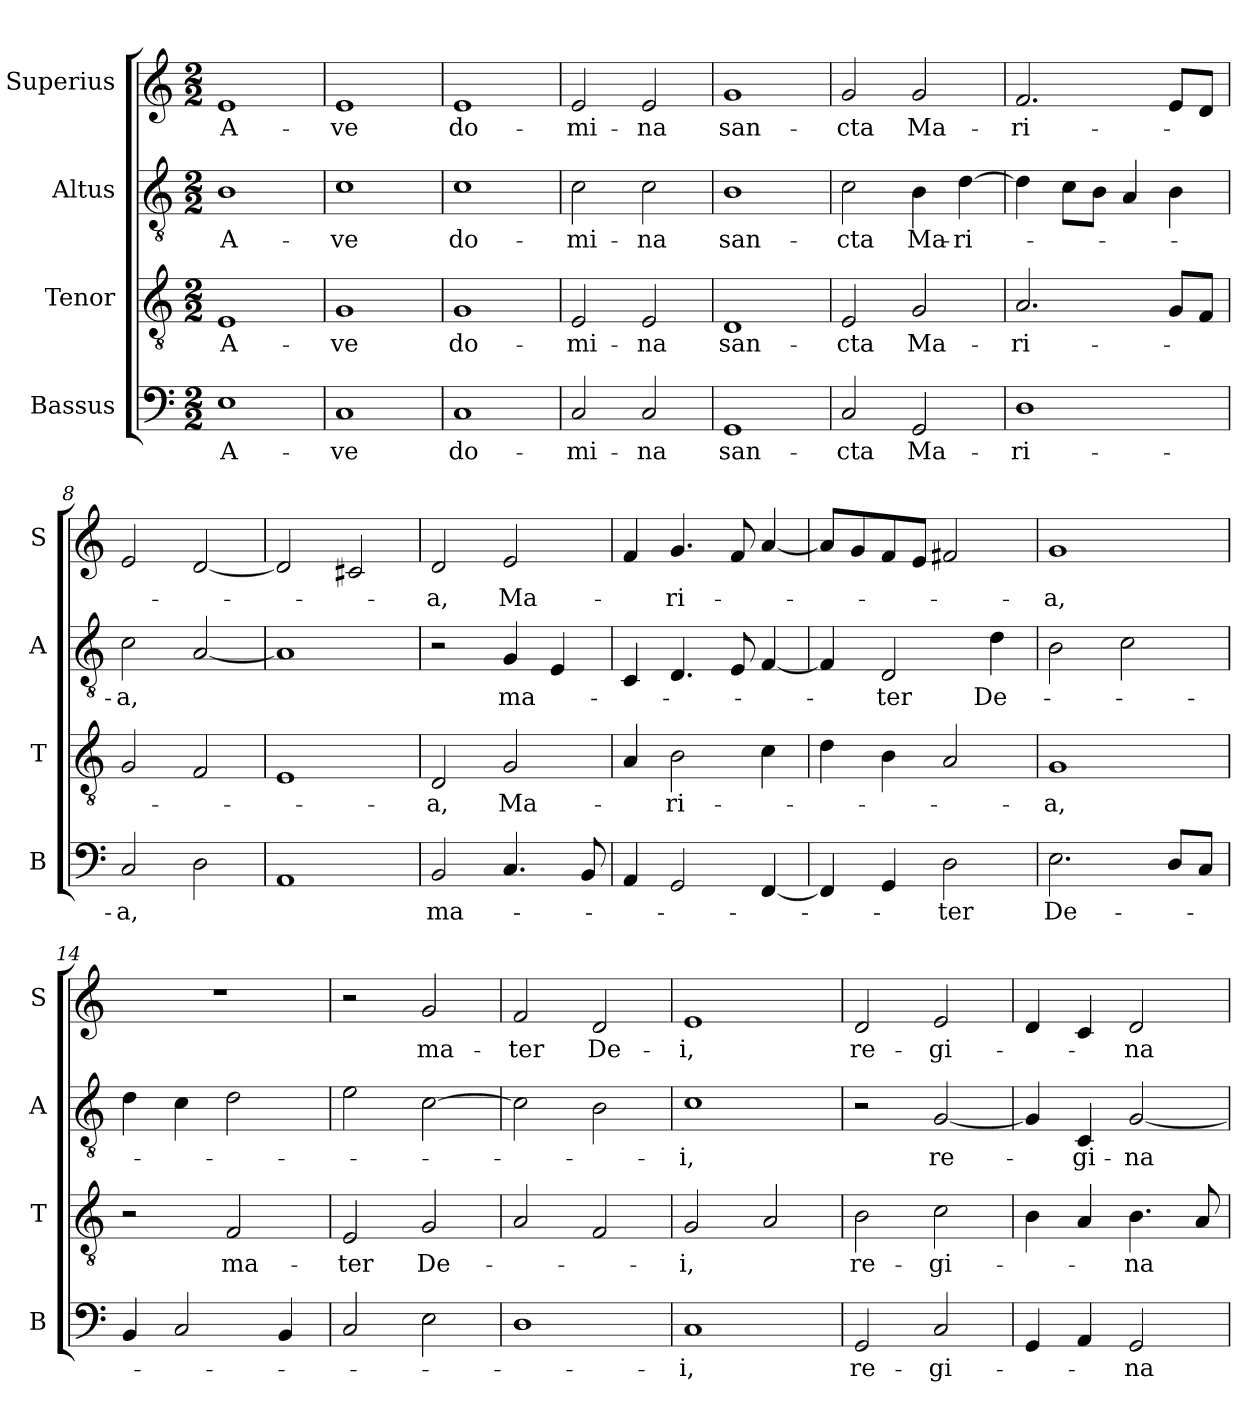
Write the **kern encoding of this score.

**kern	**text	**kern	**text	**kern	**text	**kern	**text
*part4	*part4	*part3	*part3	*part2	*part2	*part1	*part1
*staff4	*staff4	*staff3	*staff3	*staff2	*staff2	*staff1	*staff1
*I"Bassus	*	*I"Tenor	*	*I"Altus	*	*I"Superius	*
*I'B	*	*I'T	*	*I'A	*	*I'S	*
*clefF4	*	*clefGv2	*	*clefGv2	*	*clefG2	*
*k[]	*	*k[]	*	*k[]	*	*k[]	*
*M2/2	*	*M2/2	*	*M2/2	*	*M2/2	*
=1	=1	=1	=1	=1	=1	=1	=1
1E	A-	1E	A-	1B	A-	1e	A-
=2	=2	=2	=2	=2	=2	=2	=2
1C	-ve	1G	-ve	1c	-ve	1e	-ve
=3	=3	=3	=3	=3	=3	=3	=3
1C	do-	1G	do-	1c	do-	1e	do-
=4	=4	=4	=4	=4	=4	=4	=4
2C	-mi-	2E	-mi-	2c	-mi-	2e	-mi-
2C	-na	2E	-na	2c	-na	2e	-na
=5	=5	=5	=5	=5	=5	=5	=5
1GG	san-	1D	san-	1B	san-	1g	san-
=6	=6	=6	=6	=6	=6	=6	=6
2C	-cta	2E	-cta	2c	-cta	2g	-cta
2GG	Ma-	2G	Ma-	4B	Ma-	2g	Ma-
.	.	.	.	[4d	-ri-	.	.
=7	=7	=7	=7	=7	=7	=7	=7
1D	-ri-	2.A	-ri-	4d]	.	2.f	-ri-
.	.	.	.	8cL	.	.	.
.	.	.	.	8BJ	.	.	.
.	.	.	.	4A	.	.	.
.	.	8GL	.	4B	.	8eL	.
.	.	8FJ	.	.	.	8dJ	.
=8	=8	=8	=8	=8	=8	=8	=8
2C	-a,	2G	.	2c	-a,	2e	.
2D	.	2F	.	[2A	.	[2d	.
=9	=9	=9	=9	=9	=9	=9	=9
1AA	.	1E	.	1A]	.	2d]	.
.	.	.	.	.	.	2c#X	.
=10	=10	=10	=10	=10	=10	=10	=10
2BB	ma-	2D	-a,	2r	.	2d	-a,
!	!	!	!LO:LY:i	!	!	!	!LO:LY:i
4.C	.	2G	Ma-	4G	ma-	2e	Ma-
.	.	.	.	4E	.	.	.
8BB	.	.	.	.	.	.	.
=11	=11	=11	=11	=11	=11	=11	=11
4AA	.	4A	.	4C	.	4f	.
!	!	!	!LO:LY:i	!	!	!	!LO:LY:i
2GG	.	2B	-ri-	4.D	.	4.g	-ri-
.	.	.	.	8E	.	8f	.
[4FF	.	4c	.	[4F	.	[4a	.
=12	=12	=12	=12	=12	=12	=12	=12
4FF]	.	4d	.	4F]	.	8aL]	.
.	.	.	.	.	.	8g	.
4GG	.	4B	.	2D	-ter	8f	.
.	.	.	.	.	.	8eJ	.
2D	-ter	2A	.	.	.	2f#X	.
.	.	.	.	4d	De-	.	.
=13	=13	=13	=13	=13	=13	=13	=13
!	!	!	!LO:LY:i	!	!	!	!LO:LY:i
2.E	De-	1G	a,	2B	.	1g	a,
.	.	.	.	2c	.	.	.
8DL	.	.	.	.	.	.	.
8CJ	.	.	.	.	.	.	.
=14	=14	=14	=14	=14	=14	=14	=14
4BB	.	2r	.	4d	.	1r	.
2C	.	.	.	4c	.	.	.
.	.	2F	ma-	2d	.	.	.
4BB	.	.	.	.	.	.	.
=15	=15	=15	=15	=15	=15	=15	=15
2C	.	2E	-ter	2e	.	2r	.
2E	.	2G	De-	[2c	.	2g	ma-
=16	=16	=16	=16	=16	=16	=16	=16
1D	.	2A	.	2c]	.	2f	-ter
.	.	2F	.	2B	.	2d	De-
=17	=17	=17	=17	=17	=17	=17	=17
1C	-i,	2G	-i,	1c	-i,	1e	-i,
.	.	2A	.	.	.	.	.
=18	=18	=18	=18	=18	=18	=18	=18
2GG	re-	2B	re-	2r	.	2d	re-
2C	-gi-	2c	-gi-	[2G	re-	2e	-gi-
=19	=19	=19	=19	=19	=19	=19	=19
4GG	.	4B	.	4G]	.	4d	.
4AA	.	4A	.	4C	-gi-	4c	.
2GG	-na	4.B	-na	[2G	-na	2d	-na
.	.	8A	.	.	.	.	.
=	=	=	=	=	=	=	=
*-	*-	*-	*-	*-	*-	*-	*-
